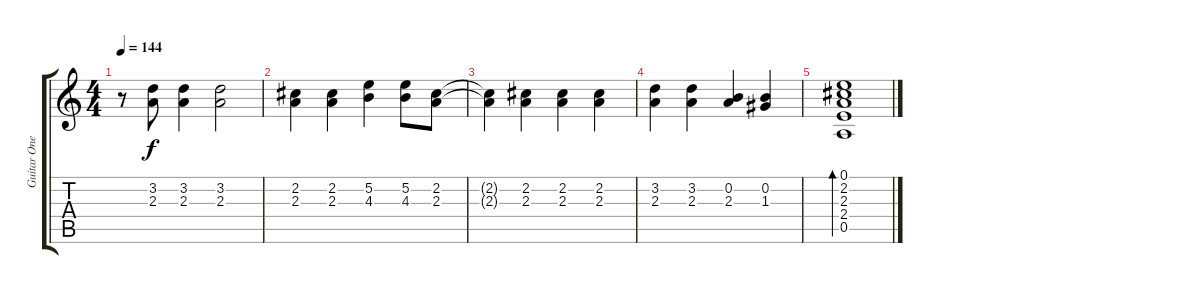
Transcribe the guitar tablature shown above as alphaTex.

\track ("Guitar One, Higher Notes" "Guitar One") {instrument overdrivenguitar}
\staff {score tabs}
\tuning (E4 B3 G3 D3 A2 E2) {hide}
\ts (4 4)
\tempo 144
\clef g2
\ks c
r.8{dy f} (3.2 2.3).8 (3.2 2.3).4 (3.2 2.3).2 |
(2.2 2.3).4 (2.2 2.3).4 (5.2 4.3).4 (5.2 4.3).8 (2.2 2.3).8 |
(2.2{t} 2.3{t}).4 (2.2 2.3).4 (2.2 2.3).4 (2.2 2.3).4 |
(3.2 2.3).4 (3.2 2.3).4 (0.2 2.3).4 (0.2 1.3).4 |
(0.1 2.2 2.3 2.4 0.5).1{bd 480}
